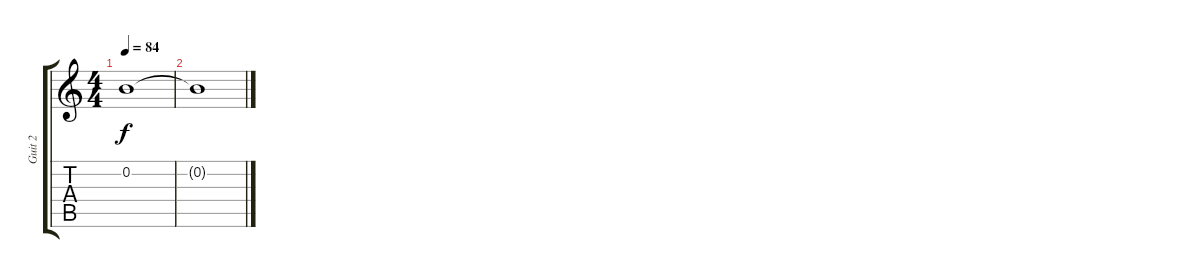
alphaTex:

\track ("Guit 2" "Guit 2") {instrument electricguitarjazz}
\staff {score tabs}
\tuning (E4 B3 G3 D3 A2 E2) {hide}
\ts (4 4)
\tempo 84
\clef g2
\ks c
0.2.1{dy f} |
0.2{t}.1
